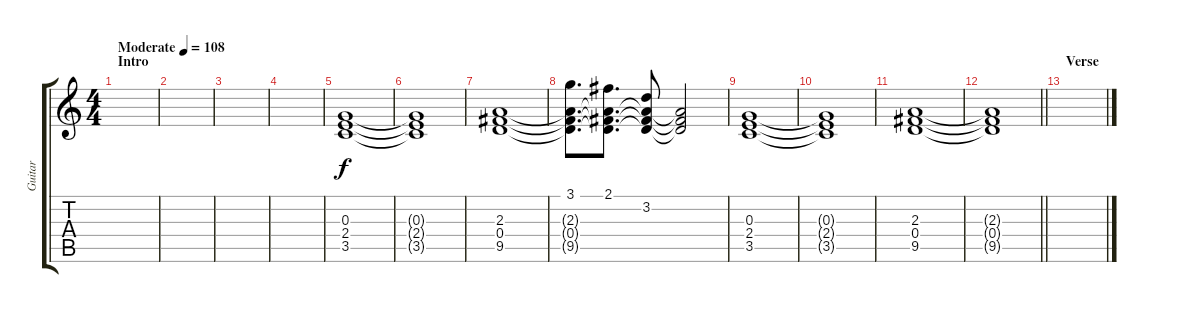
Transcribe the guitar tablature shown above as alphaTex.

\track ("Guitar" "Guitar") {instrument distortionguitar}
\staff {score tabs}
\tuning (E4 B3 G3 D3 A2 E2) {hide}
\ts (4 4)
\section ("" "Intro")
\tempo (108 "Moderate")
\clef g2
\ks c
|
|
|
|
(0.3 2.4 3.5).1 |
(0.3{t} 2.4{t} 3.5{t}).1 |
(2.3 0.4 9.5).1 |
(3.1 2.3{t} 0.4{t} 9.5{t}).8{d} (2.1 2.3{t} 0.4{t} 9.5{t}).8{d} (3.2 2.3{t} 0.4{t} 9.5{t}).8 (2.3{t} 0.4{t} 9.5{t}).2 |
(0.3 2.4 3.5).1 |
(0.3{t} 2.4{t} 3.5{t}).1 |
(2.3 0.4 9.5).1 |
\barLineRight lightlight
(2.3{t} 0.4{t} 9.5{t}).1 |
\section ("" "Verse")
